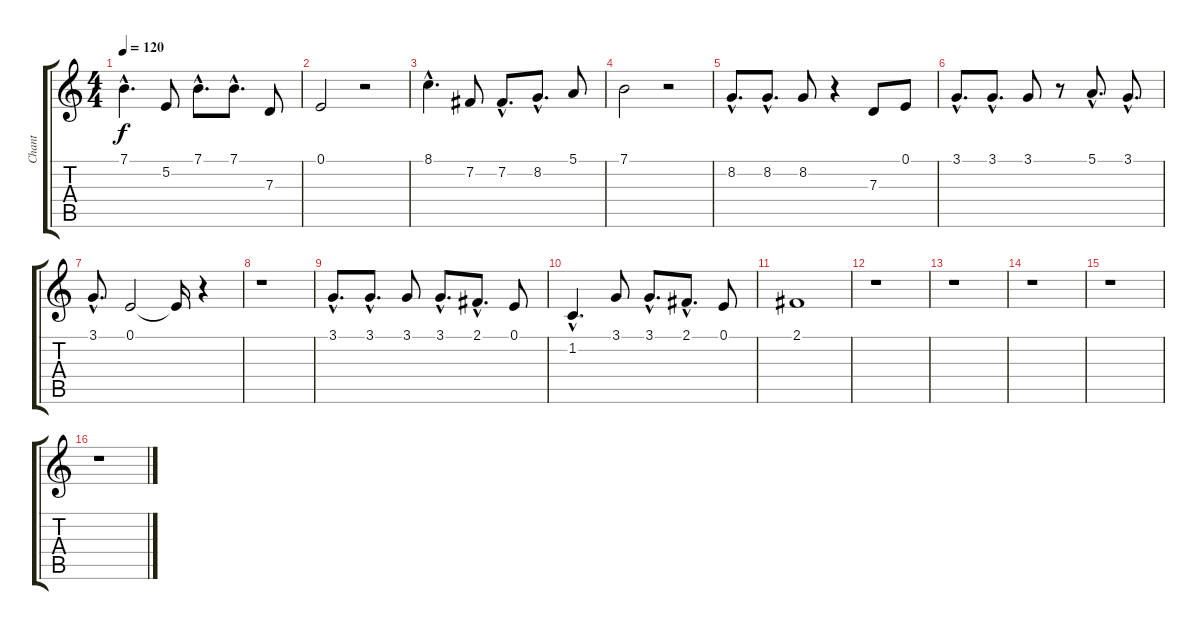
\track ("Chant" "Chant") {instrument fx5brightness}
\staff {score tabs}
\tuning (E4 B3 G3 D3 A2 E2) {hide}
\ts (4 4)
\tempo 120
\clef g2
\ks c
7.1{hac}.4{d dy f} 5.2.8 7.1{hac}.8{d} 7.1{hac}.8{d} 7.3.8 |
0.1.2 r.2 |
8.1{hac}.4{d} 7.2.8 7.2{hac}.8{d} 8.2{hac}.8{d} 5.1.8 |
7.1.2 r.2 |
8.2{hac}.8{d} 8.2{hac}.8{d} 8.2.8 r.4 7.3.8 0.1.8 |
3.1{hac}.8{d} 3.1{hac}.8{d} 3.1.8 r.8 5.1{hac}.8{d} 3.1{hac}.8{d} |
3.1{hac}.8{d} 0.1.2 0.1{t}.16 r.4 |
r.1 |
3.1{hac}.8{d} 3.1{hac}.8{d} 3.1.8 3.1{hac}.8{d} 2.1{hac}.8{d} 0.1.8 |
1.2{hac}.4{d} 3.1.8 3.1{hac}.8{d} 2.1{hac}.8{d} 0.1.8 |
2.1.1 |
r.1 |
r.1 |
r.1 |
r.1 |
r.1
